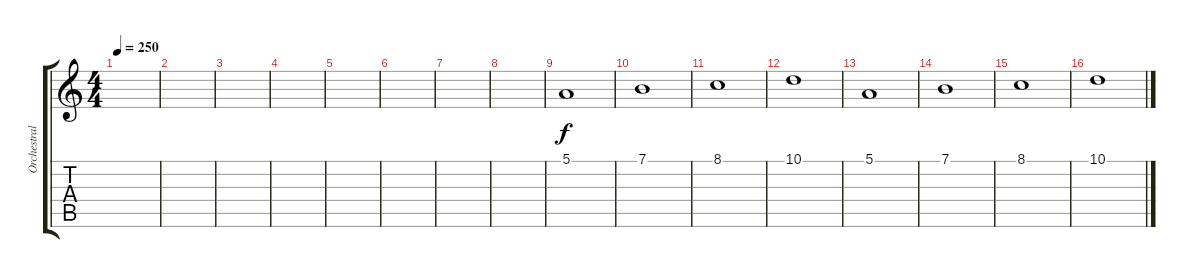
\track ("Orchestral Voice" "Orchestral") {instrument synthvoice}
\staff {score tabs}
\tuning (E4 B3 G3 D3 A2 E2) {hide}
\ts (4 4)
\tempo 250
\clef g2
\ks c
|
|
|
|
|
|
|
|
5.1.1 |
7.1.1 |
8.1.1 |
10.1.1 |
5.1.1 |
7.1.1 |
8.1.1 |
10.1.1
